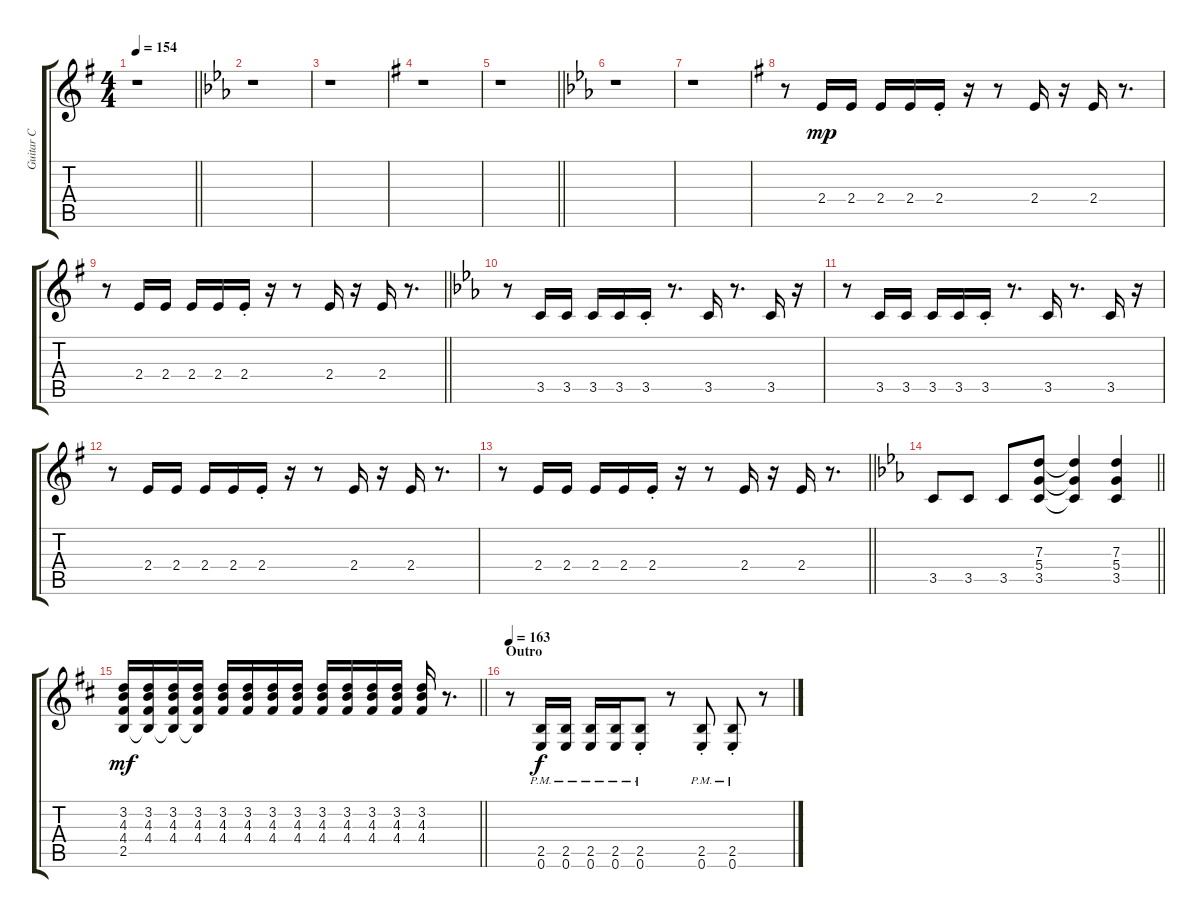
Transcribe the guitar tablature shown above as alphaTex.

\track ("Guitar C" "Guitar C") {instrument distortionguitar}
\staff {score tabs}
\tuning (E4 B3 G3 D3 A2 E2) {hide}
\ts (4 4)
\tempo 154
\clef g2
\barLineRight lightlight
\ks g
r.1{dy mp} |
\ks eb
r.1 |
r.1 |
\ks g
r.1 |
\barLineRight lightlight
r.1 |
\ks eb
r.1 |
r.1 |
\ks g
r.8 2.4.16 2.4.16 2.4.16 2.4.16 2.4{st}.16 r.16 r.8 2.4.16 r.16 2.4.16 r.8{d} |
\barLineRight lightlight
r.8 2.4.16 2.4.16 2.4.16 2.4.16 2.4{st}.16 r.16 r.8 2.4.16 r.16 2.4.16 r.8{d} |
\ks eb
r.8 3.5.16 3.5.16 3.5.16 3.5.16 3.5{st}.16 r.8{d} 3.5.16 r.8{d} 3.5.16 r.16 |
r.8 3.5.16 3.5.16 3.5.16 3.5.16 3.5{st}.16 r.8{d} 3.5.16 r.8{d} 3.5.16 r.16 |
\ks g
r.8 2.4.16 2.4.16 2.4.16 2.4.16 2.4{st}.16 r.16 r.8 2.4.16 r.16 2.4.16 r.8{d} |
\barLineRight lightlight
r.8 2.4.16 2.4.16 2.4.16 2.4.16 2.4{st}.16 r.16 r.8 2.4.16 r.16 2.4.16 r.8{d} |
\barLineRight lightlight
\ks eb
3.5.8 3.5.8 3.5.8 (7.3 5.4 3.5).8 (7.3{t} 5.4{t} 3.5{t}).4 (7.3 5.4 3.5).4 |
\barLineRight lightlight
\ks d
(3.2 4.3 4.4 2.5).16{dy mf} (3.2 4.3 4.4 2.5{t}).16 (3.2 4.3 4.4 2.5{t}).16 (3.2 4.3 4.4 2.5{t}).16 (3.2 4.3 4.4).16 (3.2 4.3 4.4).16 (3.2 4.3 4.4).16 (3.2 4.3 4.4).16 (3.2 4.3 4.4).16 (3.2 4.3 4.4).16 (3.2 4.3 4.4).16 (3.2 4.3 4.4).16 (3.2 4.3 4.4).16 r.8{d} |
\section ("" "Outro")
\tempo 163
r.8 (2.5{pm} 0.6{pm}).16{dy f} (2.5{pm} 0.6{pm}).16 (2.5{pm} 0.6{pm}).16 (2.5{pm} 0.6{pm}).16 (2.5{pm st} 0.6{pm st}).8 r.8 (2.5{pm st} 0.6{pm st}).8 (2.5{pm st} 0.6{pm st}).8 r.8
